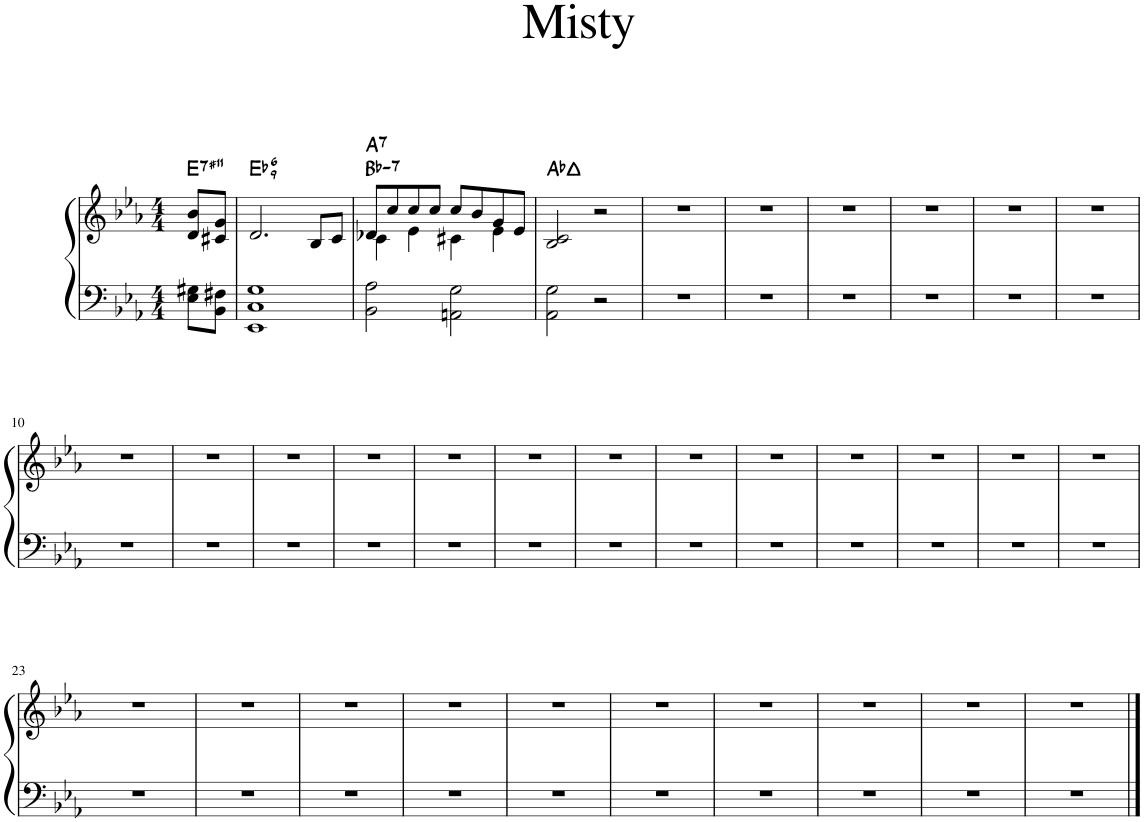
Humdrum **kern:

**kern	**kern	**harte
*part1	*part1	*part1
*staff2	*staff1	*
*I"Piano	*	*
*I'Pno	*	*
*clefF4	*clefG2	*
*k[b-e-a-]	*k[b-e-a-]	*
*M4/4	*M4/4	*
=	=	=
!	!	!LO:H:kt=7
8E-\ 8G#X\L	8d/ 8b-/L	E:7(#11)
8BB-\ 8F#X\J	8c#X/ 8g/J	.
=1	=1	=1
!	!	!LO:H:kt=6
1EE- 1C 1G	2.d/	Eb:maj6(9)
.	8B-/L	.
.	8c/J	.
=2	=2	=2
*	*^	*
!	!	!	!LO:H:n=1:kt=7
!	!	!	!LO:H:n=2:kt=7
2BB-\ 2A-\	8d-X/L	4c\	Bb:min7 A:7
.	8cc/	.	.
.	8cc/	4e-\	.
.	8cc/J	.	.
2AAn\ 2G\	8cc/L	4c#X\	.
.	8b-/	.	.
.	8g/	4e-\	.
.	8e-/J	.	.
*	*v	*v	*
=3	=3	=3
!	!	!LO:H:kt=ma
2AA-\ 2G\	2B-/ 2c/	Ab:maj
2r	2r	.
=4	=4	=4
1r	1r	.
=5	=5	=5
1r	1r	.
=6	=6	=6
1r	1r	.
=7	=7	=7
1r	1r	.
=8	=8	=8
1r	1r	.
=9	=9	=9
1r	1r	.
!!LO:LB:g=z
=10	=10	=10
1r	1r	.
=11	=11	=11
1r	1r	.
=12	=12	=12
1r	1r	.
=13	=13	=13
1r	1r	.
=14	=14	=14
1r	1r	.
=15	=15	=15
1r	1r	.
=16	=16	=16
1r	1r	.
=17	=17	=17
1r	1r	.
=18	=18	=18
1r	1r	.
=19	=19	=19
1r	1r	.
=20	=20	=20
1r	1r	.
=21	=21	=21
1r	1r	.
=22	=22	=22
1r	1r	.
!!LO:LB:g=z
=23	=23	=23
1r	1r	.
=24	=24	=24
1r	1r	.
=25	=25	=25
1r	1r	.
=26	=26	=26
1r	1r	.
=27	=27	=27
1r	1r	.
=28	=28	=28
1r	1r	.
=29	=29	=29
1r	1r	.
=30	=30	=30
1r	1r	.
=31	=31	=31
1r	1r	.
=32	=32	=32
1r	1r	.
==	==	==
*-	*-	*-
